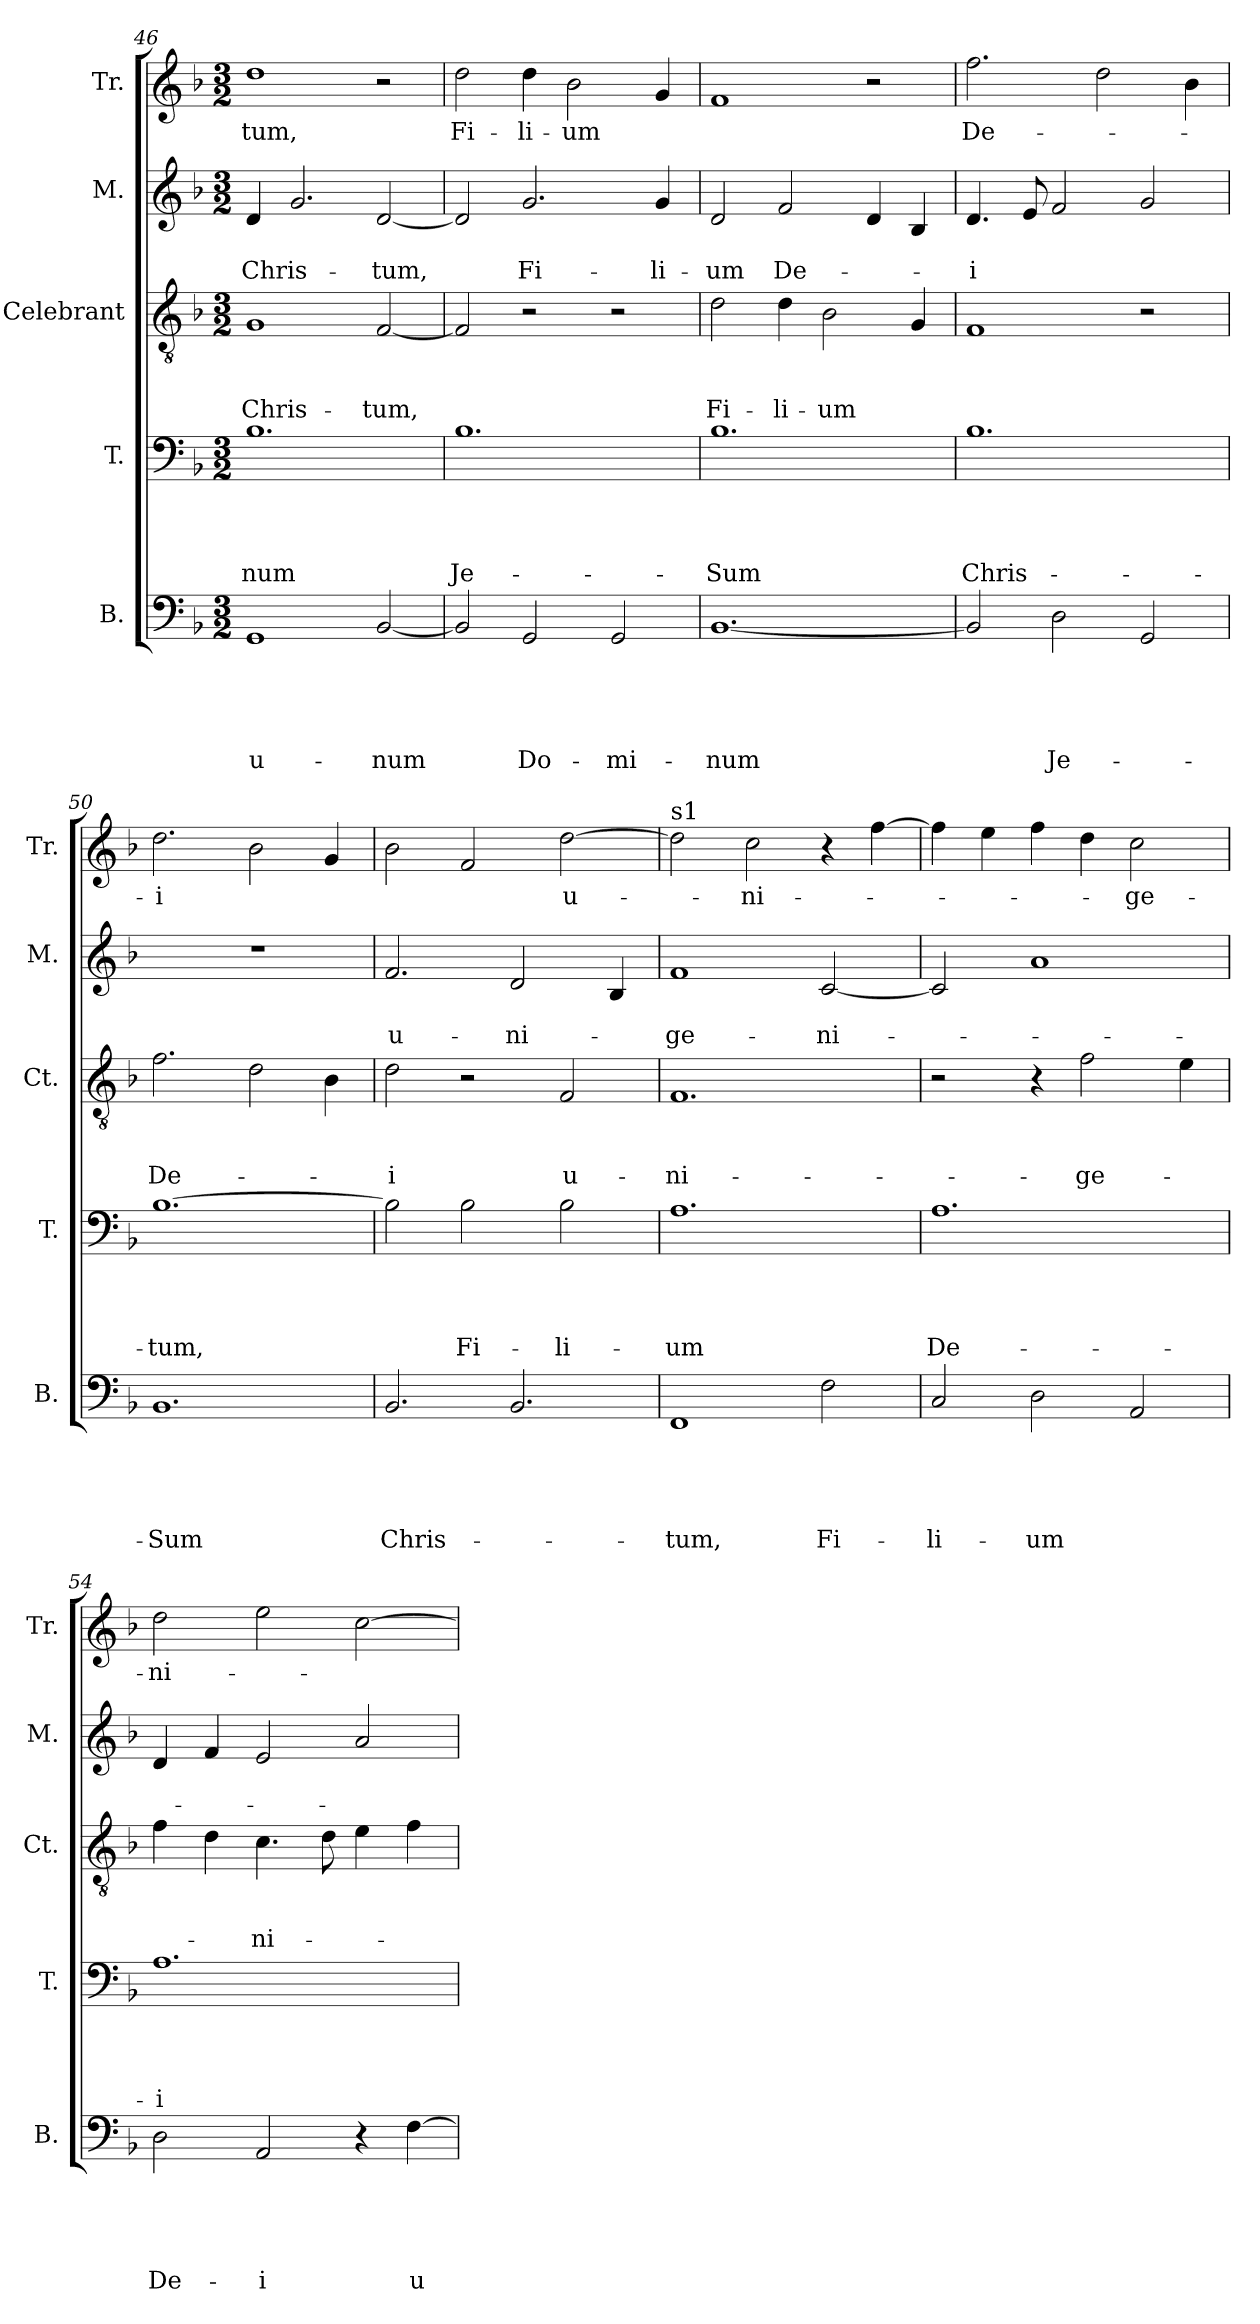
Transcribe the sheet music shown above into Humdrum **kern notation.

**kern	**text	**text	**text	**text	**text	**kern	**text	**text	**text	**text	**kern	**text	**text	**text	**kern	**text	**text	**kern	**text
*part5	*part5	*part5	*part5	*part5	*part5	*part4	*part4	*part4	*part4	*part4	*part3	*part3	*part3	*part3	*part2	*part2	*part2	*part1	*part1
*staff5	*staff5	*staff5	*staff5	*staff5	*staff5	*staff4	*staff4	*staff4	*staff4	*staff4	*staff3	*staff3	*staff3	*staff3	*staff2	*staff2	*staff2	*staff1	*staff1
*I"B.	*	*	*	*	*	*I"T.	*	*	*	*	*I"Celebrant	*	*	*	*I"M.	*	*	*I"Tr.	*
*I'B.	*	*	*	*	*	*I'T.	*	*	*	*	*I'Ct.	*	*	*	*I'M.	*	*	*I'Tr.	*
*clefF4	*	*	*	*	*	*clefF4	*	*	*	*	*clefGv2	*	*	*	*clefG2	*	*	*clefG2	*
*k[b-]	*	*	*	*	*	*k[b-]	*	*	*	*	*k[b-]	*	*	*	*k[b-]	*	*	*k[b-]	*
*F:	*	*	*	*	*	*F:	*	*	*	*	*F:	*	*	*	*F:	*	*	*F:	*
*M3/2	*	*	*	*	*	*M3/2	*	*	*	*	*M3/2	*	*	*	*M3/2	*	*	*M3/2	*
=46	=46	=46	=46	=46	=46	=46	=46	=46	=46	=46	=46	=46	=46	=46	=46	=46	=46	=46	=46
!	!	!	!	!	!LO:LY:b	!	!	!	!	!LO:LY:b	!	!	!	!LO:LY:b	!	!	!LO:LY:b	!	!LO:LY:b
1GG	.	.	.	.	u-	1.B-	.	.	.	-num	1G	.	.	Chris-	4d/	.	Chris-	1dd	-tum,
.	.	.	.	.	.	.	.	.	.	.	.	.	.	.	2.g/	.	.	.	.
!	!	!	!	!	!LO:LY:b	!	!	!	!	!	!	!	!	!LO:LY:b	!	!	!LO:LY:b	!	!
[<2BB-/	.	.	.	.	-num	.	.	.	.	.	[<2F/	.	.	-tum,	[<2d/	.	-tum,	2r	.
=47	=47	=47	=47	=47	=47	=47	=47	=47	=47	=47	=47	=47	=47	=47	=47	=47	=47	=47	=47
!	!	!	!	!	!	!	!	!	!	!LO:LY:b	!	!	!	!	!	!	!	!	!LO:LY:b
2BB-/]	.	.	.	.	.	1.B-	.	.	.	Je-	2F/]	.	.	.	2d/]	.	.	2dd\	Fi-
!	!	!	!	!	!LO:LY:b	!	!	!	!	!	!	!	!	!	!	!	!LO:LY:b	!	!LO:LY:b
2GG/	.	.	.	.	Do-	.	.	.	.	.	2r	.	.	.	2.g/	.	Fi-	4dd\	-li-
!	!	!	!	!	!	!	!	!	!	!	!	!	!	!	!	!	!	!	!LO:LY:b
.	.	.	.	.	.	.	.	.	.	.	.	.	.	.	.	.	.	2b-\	-um
!	!	!	!	!	!LO:LY:b	!	!	!	!	!	!	!	!	!	!	!	!	!	!
2GG/	.	.	.	.	-mi-	.	.	.	.	.	2r	.	.	.	.	.	.	.	.
!	!	!	!	!	!	!	!	!	!	!	!	!	!	!	!	!	!LO:LY:b	!	!
.	.	.	.	.	.	.	.	.	.	.	.	.	.	.	4g/	.	-li-	4g/	.
=48	=48	=48	=48	=48	=48	=48	=48	=48	=48	=48	=48	=48	=48	=48	=48	=48	=48	=48	=48
!	!	!	!	!	!LO:LY:b	!	!	!	!	!LO:LY:b	!	!	!	!LO:LY:b	!	!	!LO:LY:b	!	!
[<1.BB-	.	.	.	.	-num	1.B-	.	.	.	-Sum	2d\	.	.	Fi-	2d/	.	-um	1f	.
!	!	!	!	!	!	!	!	!	!	!	!	!	!	!LO:LY:b	!	!	!LO:LY:b	!	!
.	.	.	.	.	.	.	.	.	.	.	4d\	.	.	-li-	2f/	.	De-	.	.
!	!	!	!	!	!	!	!	!	!	!	!	!	!	!LO:LY:b	!	!	!	!	!
.	.	.	.	.	.	.	.	.	.	.	2B-\	.	.	-um	.	.	.	.	.
.	.	.	.	.	.	.	.	.	.	.	.	.	.	.	4d/	.	.	2r	.
.	.	.	.	.	.	.	.	.	.	.	4G/	.	.	.	4B-/	.	.	.	.
=49	=49	=49	=49	=49	=49	=49	=49	=49	=49	=49	=49	=49	=49	=49	=49	=49	=49	=49	=49
!	!	!	!	!	!	!	!	!	!	!LO:LY:b	!	!	!	!	!	!	!LO:LY:b:rj	!	!LO:LY:b
2BB-/]	.	.	.	.	.	1.B-	.	.	.	Chris-	1F	.	.	.	4.d/	.	-i	2.ff\	De-
.	.	.	.	.	.	.	.	.	.	.	.	.	.	.	8e/	.	.	.	.
!	!	!	!	!	!LO:LY:b	!	!	!	!	!	!	!	!	!	!	!	!	!	!
2D\	.	.	.	.	Je-	.	.	.	.	.	.	.	.	.	2f/	.	.	.	.
.	.	.	.	.	.	.	.	.	.	.	.	.	.	.	.	.	.	2dd\	.
2GG/	.	.	.	.	.	.	.	.	.	.	2r	.	.	.	2g/	.	.	.	.
.	.	.	.	.	.	.	.	.	.	.	.	.	.	.	.	.	.	4b-\	.
=50	=50	=50	=50	=50	=50	=50	=50	=50	=50	=50	=50	=50	=50	=50	=50	=50	=50	=50	=50
!	!	!	!	!	!LO:LY:b	!	!	!	!	!LO:LY:b	!	!	!	!LO:LY:b	!LO:N:vis=1	!	!	!	!LO:LY:b:rj
1.BB-	.	.	.	.	-Sum	[>1.B-	.	.	.	-tum,	2.f\	.	.	De-	1.r	.	.	2.dd\	-i
.	.	.	.	.	.	.	.	.	.	.	2d\	.	.	.	.	.	.	2b-\	.
.	.	.	.	.	.	.	.	.	.	.	4B-\	.	.	.	.	.	.	4g/	.
=51	=51	=51	=51	=51	=51	=51	=51	=51	=51	=51	=51	=51	=51	=51	=51	=51	=51	=51	=51
!	!	!	!	!	!LO:LY:b	!	!	!	!	!	!	!	!	!LO:LY:b	!	!	!LO:LY:b	!	!
2.BB-/	.	.	.	.	Chris-	2B-\]	.	.	.	.	2d\	.	.	-i	2.f/	.	u-	2b-\	.
!	!	!	!	!	!	!	!	!	!	!LO:LY:b	!	!	!	!	!	!	!	!	!
.	.	.	.	.	.	2B-\	.	.	.	Fi-	2r	.	.	.	.	.	.	2f/	.
!	!	!	!	!	!	!	!	!	!	!	!	!	!	!	!	!	!LO:LY:b	!	!
2.BB-/	.	.	.	.	.	.	.	.	.	.	.	.	.	.	2d/	.	-ni-	.	.
!	!	!	!	!	!	!	!	!	!	!LO:LY:b	!	!	!	!LO:LY:b	!	!	!	!	!LO:LY:b
.	.	.	.	.	.	2B-\	.	.	.	-li-	2F/	.	.	u-	.	.	.	[<2dd\	u-
.	.	.	.	.	.	.	.	.	.	.	.	.	.	.	4B-/	.	.	.	.
!!LO:LB:g=z
=52	=52	=52	=52	=52	=52	=52	=52	=52	=52	=52	=52	=52	=52	=52	=52	=52	=52	=52	=52
!	!	!	!	!	!	!	!	!	!	!	!	!	!	!	!	!	!	!LO:TX:a:t=s1	!
!	!	!	!	!	!LO:LY:b	!	!	!	!	!LO:LY:b	!	!	!	!LO:LY:b	!	!	!LO:LY:b:rj	!	!
1FF	.	.	.	.	-tum,	1.A	.	.	.	-um	1.F	.	.	-ni-	1f	.	-ge-	2dd\]	.
!	!	!	!	!	!	!	!	!	!	!	!	!	!	!	!	!	!	!	!LO:LY:b
.	.	.	.	.	.	.	.	.	.	.	.	.	.	.	.	.	.	2cc\	-ni-
!	!	!	!	!	!LO:LY:b	!	!	!	!	!	!	!	!	!	!	!	!LO:LY:b	!	!
2F\	.	.	.	.	Fi-	.	.	.	.	.	.	.	.	.	[<2c/	.	-ni-	4r	.
.	.	.	.	.	.	.	.	.	.	.	.	.	.	.	.	.	.	[>4ff\	.
=53	=53	=53	=53	=53	=53	=53	=53	=53	=53	=53	=53	=53	=53	=53	=53	=53	=53	=53	=53
!	!	!	!	!	!LO:LY:b	!	!	!	!	!LO:LY:b	!	!	!	!	!	!	!	!	!
2C/	.	.	.	.	-li-	1.A	.	.	.	De-	2r	.	.	.	2c/]	.	.	4ff\]	.
.	.	.	.	.	.	.	.	.	.	.	.	.	.	.	.	.	.	4ee\	.
!	!	!	!	!	!LO:LY:b	!	!	!	!	!	!	!	!	!	!	!	!	!	!
2D\	.	.	.	.	-um	.	.	.	.	.	4r	.	.	.	1a	.	.	4ff\	.
!	!	!	!	!	!	!	!	!	!	!	!	!	!	!LO:LY:b	!	!	!	!	!
.	.	.	.	.	.	.	.	.	.	.	2f\	.	.	-ge-	.	.	.	4dd\	.
!	!	!	!	!	!	!	!	!	!	!	!	!	!	!	!	!	!	!	!LO:LY:b
2AA/	.	.	.	.	.	.	.	.	.	.	.	.	.	.	.	.	.	2cc\	-ge-
.	.	.	.	.	.	.	.	.	.	.	4e\	.	.	.	.	.	.	.	.
=54	=54	=54	=54	=54	=54	=54	=54	=54	=54	=54	=54	=54	=54	=54	=54	=54	=54	=54	=54
!	!	!	!	!	!LO:LY:b	!	!	!	!	!LO:LY:b:rj	!	!	!	!	!	!	!	!	!LO:LY:b
2D\	.	.	.	.	De-	1.A	.	.	.	-i	4f\	.	.	.	4d/	.	.	2dd\	-ni-
.	.	.	.	.	.	.	.	.	.	.	4d\	.	.	.	4f/	.	.	.	.
!	!	!	!	!	!LO:LY:b	!	!	!	!	!	!	!	!	!LO:LY:b	!	!	!	!	!
2AA/	.	.	.	.	-i	.	.	.	.	.	4.c\	.	.	-ni-	2e/	.	.	2ee\	.
.	.	.	.	.	.	.	.	.	.	.	8d\	.	.	.	.	.	.	.	.
4r	.	.	.	.	.	.	.	.	.	.	4e\	.	.	.	2a/	.	.	[>2cc\	.
!	!	!	!	!	!LO:LY:b	!	!	!	!	!	!	!	!	!	!	!	!	!	!
[>4F\	.	.	.	.	u	.	.	.	.	.	4f\	.	.	.	.	.	.	.	.
=	=	=	=	=	=	=	=	=	=	=	=	=	=	=	=	=	=	=	=
*-	*-	*-	*-	*-	*-	*-	*-	*-	*-	*-	*-	*-	*-	*-	*-	*-	*-	*-	*-
